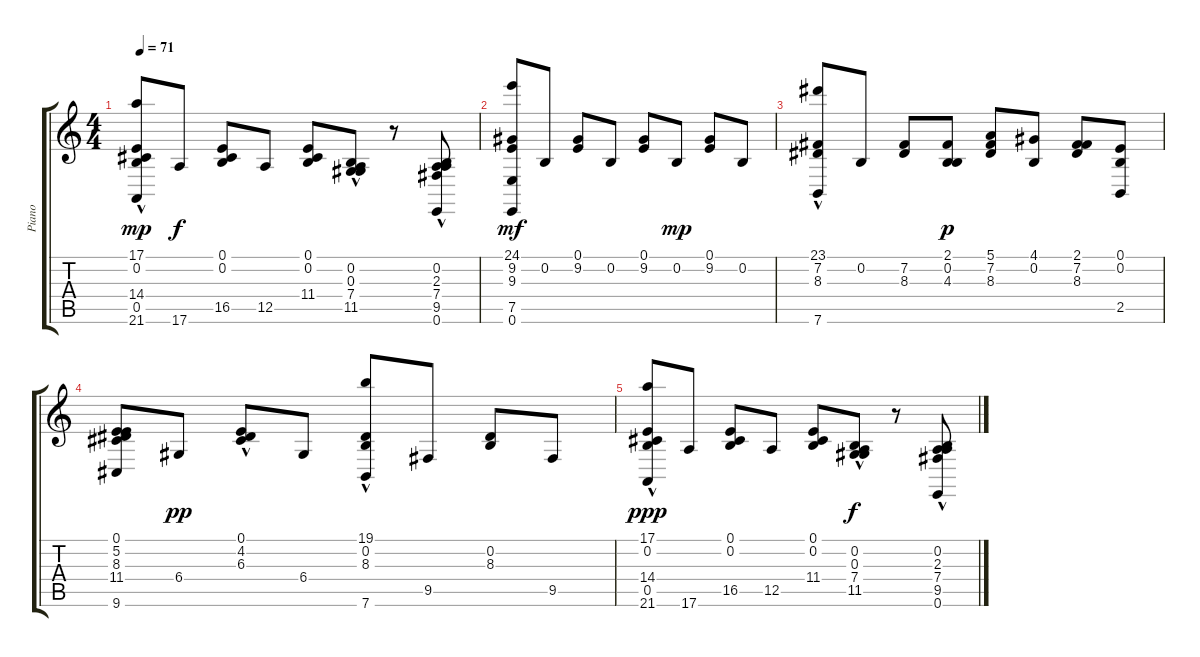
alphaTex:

\track ("Piano" "Piano") {instrument acousticgrandpiano}
\staff {score tabs}
\tuning (E4 B3 G3 D3 A2 E2) {hide}
\ts (4 4)
\tempo 71
\clef g2
\ks c
(17.1{hac} 0.2 14.4 0.5{hac} 21.6).8{dy mp} 17.6.8{dy f} (0.1 0.2 16.5).8 12.5.8 (0.1 0.2 11.4).8 (0.2 0.3 7.4{hac} 11.5).8 r.8 (0.2{hac} 2.3{hac} 7.4{hac} 9.5 0.6).8 |
(24.1 9.2 9.3 7.5 0.6).8{dy mf} 0.2.8 (0.1 9.2).8 0.2.8 (0.1 9.2).8 0.2.8{dy mp} (0.1 9.2).8 0.2.8 |
(23.1 7.2 8.3 7.6{hac}).8 0.2.8 (7.2 8.3).8 (2.1 0.2 4.3).8{dy p} (5.1 7.2 8.3).8 (4.1 0.2).8 (2.1 7.2 8.3).8 (0.1 0.2 2.5).8 |
(0.1 5.2 8.3 11.4 9.6).8 6.4.8{dy pp} (0.1 4.2{hac} 6.3).8 6.4.8 (19.1 0.2 8.3{hac} 7.6).8 9.5.8 (0.2 8.3).8 9.5.8 |
(17.1{hac} 0.2 14.4 0.5{hac} 21.6).8{dy ppp} 17.6.8 (0.1 0.2 16.5).8 12.5.8 (0.1 0.2 11.4).8 (0.2 0.3 7.4{hac} 11.5).8{dy f} r.8 (0.2{hac} 2.3{hac} 7.4{hac} 9.5 0.6).8
